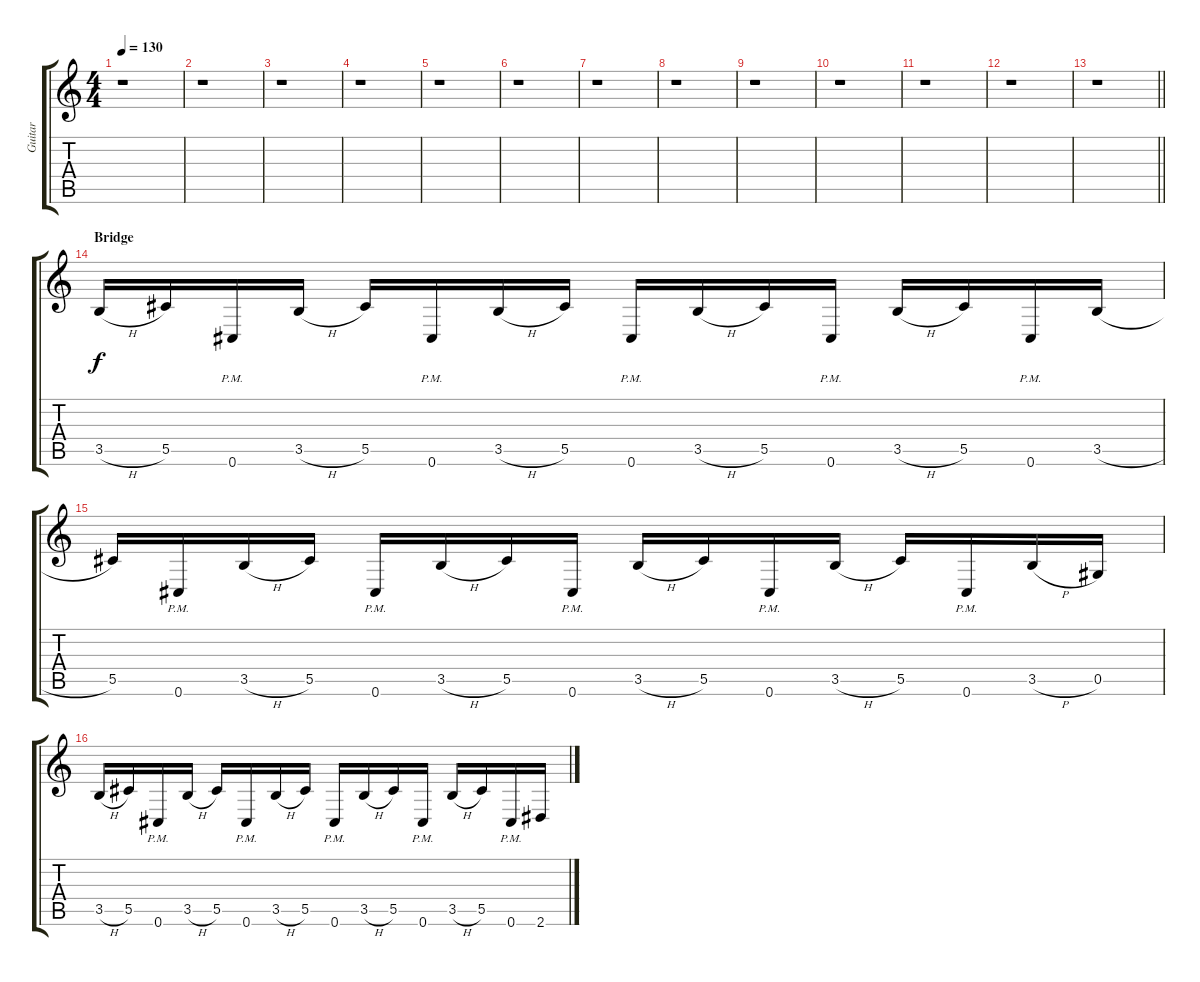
\track ("Guitar" "Guitar") {instrument distortionguitar}
\staff {score tabs}
\tuning (Eb4 Bb3 Gb3 Db3 Ab2 Db2) {hide}
\ts (4 4)
\tempo 130
\clef g2
\ks c
r.1{dy f} |
r.1 |
r.1 |
r.1 |
r.1 |
r.1 |
r.1 |
r.1 |
r.1 |
r.1 |
r.1 |
r.1 |
\barLineRight lightlight
r.1 |
\section ("" "Bridge")
3.5{h}.16 5.5.16 0.6{pm}.16 3.5{h}.16 5.5.16 0.6{pm}.16 3.5{h}.16 5.5.16 0.6{pm}.16 3.5{h}.16 5.5.16 0.6{pm}.16 3.5{h}.16 5.5.16 0.6{pm}.16 3.5{h}.16 |
5.5.16 0.6{pm}.16 3.5{h}.16 5.5.16 0.6{pm}.16 3.5{h}.16 5.5.16 0.6{pm}.16 3.5{h}.16 5.5.16 0.6{pm}.16 3.5{h}.16 5.5.16 0.6{pm}.16 3.5{h}.16 0.5.16 |
3.5{h}.16 5.5.16 0.6{pm}.16 3.5{h}.16 5.5.16 0.6{pm}.16 3.5{h}.16 5.5.16 0.6{pm}.16 3.5{h}.16 5.5.16 0.6{pm}.16 3.5{h}.16 5.5.16 0.6{pm}.16 2.6{h}.16
